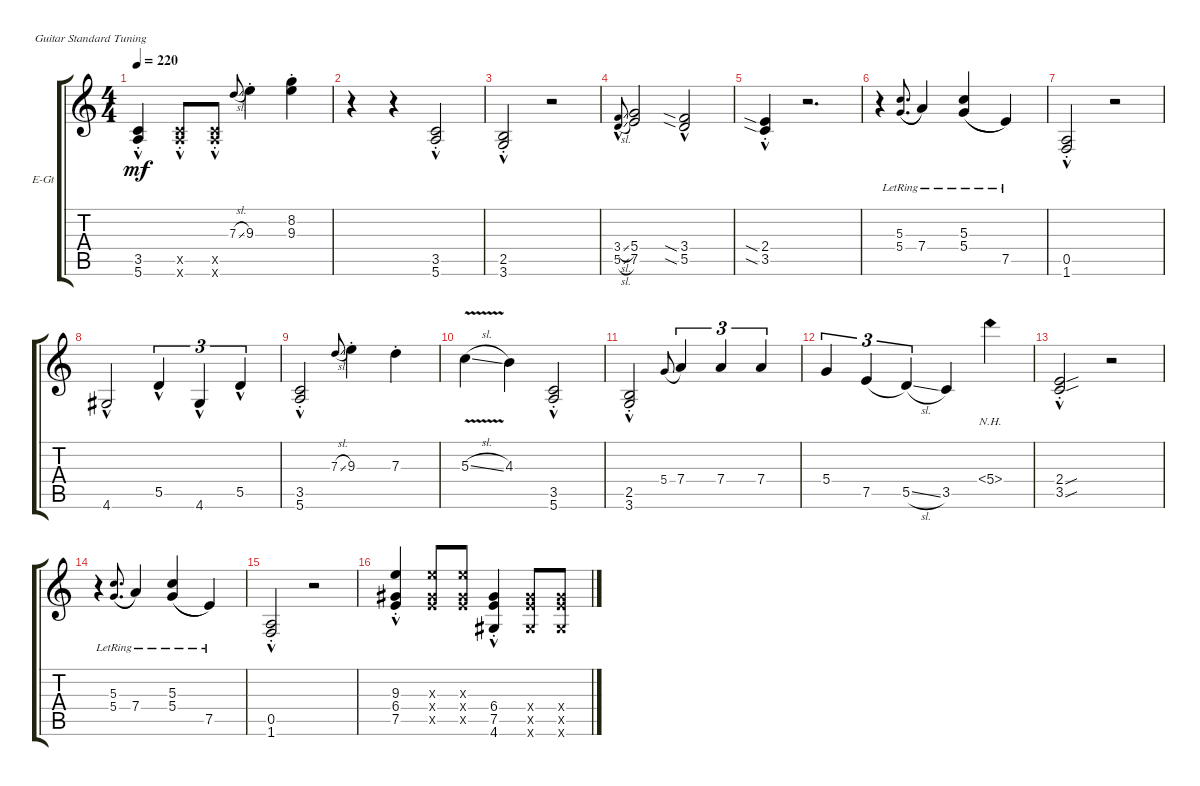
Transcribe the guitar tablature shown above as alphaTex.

\defaultSystemsLayout 4
\bracketExtendMode groupsimilarinstruments
\firstSystemTrackNameOrientation horizontal
\otherSystemsTrackNameOrientation horizontal
\track ("Scott" "E-Gt") {instrument electricguitarclean}
\staff {score tabs}
\tuning (E4 B3 G3 D3 A2 E2)
\ts (4 4)
\tempo 220
\clef g2
\ks c
(5.6{hac st} 3.5{hac st}).4{dy mf} (5.6{hac st x} 3.5{hac st x}).8 (5.6{hac st x} 3.5{hac st x}).8 7.3{sl}.8{gr onbeat} 9.3{st}.4 (9.3{st} 8.2).4 |
r.4 r.4 (5.6{hac st} 3.5{hac}).2 |
(3.6{hac st} 2.5{hac st}).2 r.2 |
(3.4{sl hac} 5.5{sl hac}).8{gr onbeat} (5.4 7.5).2 (3.4{sia hac} 5.5{sia hac}).2 |
(2.4{sia hac st} 3.5{sia hac}).4 r.2{d} |
r.4 (5.3{lr} 5.4{lr}).8{d gr onbeat legatoorigin} 7.4{lr}.4 (5.3{lr} 5.4{lr}).4{legatoorigin} 7.5{lr}.4 |
(1.6{hac st} 0.5{hac st}).2 r.2 |
4.6{hac}.2 5.5{hac}.4{tu (3 2)} 4.6{hac}.4{tu (3 2)} 5.5{hac}.4{tu (3 2)} |
(5.6{hac st} 3.5{hac st}).2 7.3{sl}.8{gr onbeat} 9.3{st}.4 7.3{st}.4 |
5.3{v sl}.4 4.3.4 (5.6{hac st} 3.5{hac}).2 |
(3.6{hac st} 2.5{hac st}).2 5.4.8{gr onbeat legatoorigin} 7.4.4{tu (3 2)} 7.4.4{tu (3 2)} 7.4.4{tu (3 2)} |
5.4.4{tu (3 2)} 7.5.4{tu (3 2) legatoorigin} 5.5{sl}.4{tu (3 2)} 3.5.4 5.4{nh}.4 |
(3.5{sou hac st} 2.4{sou hac st}).2 r.2 |
r.4 (5.3{lr} 5.4{lr}).8{d gr onbeat legatoorigin} 7.4{lr}.4 (5.3{lr} 5.4{lr}).4{legatoorigin} 7.5{lr}.4 |
(1.6{hac st} 0.5{hac st}).2 r.2 |
(7.5{hac st} 6.4{hac st} 9.3{hac st}).4 (7.5{x} 6.4{x} 9.3{x}).8 (7.5{x} 6.4{x} 9.3{x}).8 (7.5{hac st} 6.4{hac st} 4.6).4 (4.6{x} 7.5{x} 6.4{x}).8 (4.6{x} 7.5{x} 6.4{x}).8
